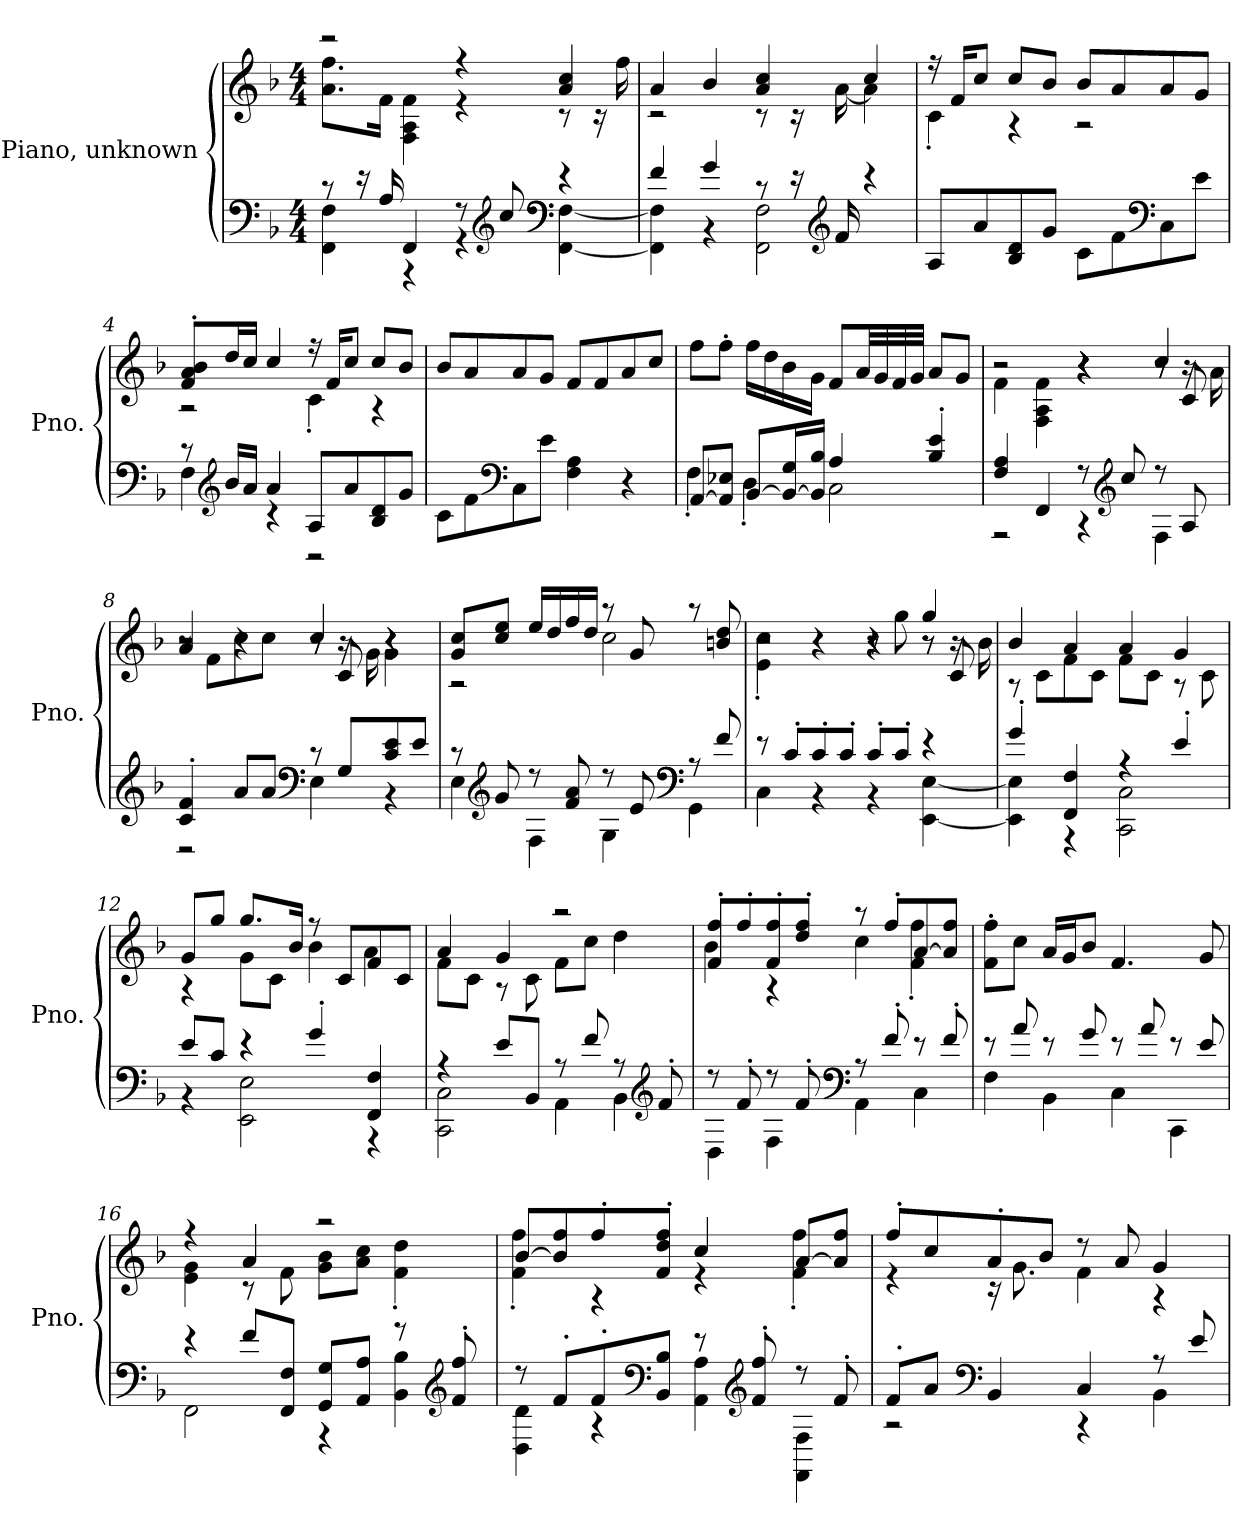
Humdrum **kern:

**kern	**kern
*part1	*part1
*staff2	*staff1
*I"Piano, unknown	*
*I'Pno.	*
*clefF4	*clefG2
*k[b-]	*k[b-]
*M4/4	*M4/4
*MM120	*MM120
=1	=1
*^	*^
8r	4FF\ 4F\	2r	8.a\ 8.ff\L
16r	.	.	.
16A/	.	.	16f\Jk
4FF/	4r	.	4F\ 4A\ 4f\
8r	4r	4r	4r
*clefG2	*	*	*
8cc/	.	.	.
*clefF4	*	*	*
4r	[4FF\ [4F\	4a/ 4cc/	8r
.	.	.	16r
.	.	.	16ff\
=2	=2	=2	=2
4f/	4FF\] 4F\]	4a/	2r
4g/	4r	4b-/	.
8r	2FF\ 2F\	4a/ 4cc/	8r
16r	.	.	16r
*clefG2	*	*	*
16f/	.	.	[16a\
4r	.	4cc/	4a\]
*v	*v	*	*
=3	=3	=3
8A/L	16r	4c'\
.	16f/KL	.
8a/	8cc/J	.
8B-/ 8d/	8cc/L	4r
8g/J	8b-/J	.
8c\L	8b-/L	2r
8f\	8a/	.
*clefF4	*	*
8C\	8a/	.
8e\J	8g/J	.
!!LO:LB:g=z	!!
=4	=4	=4
*^	*	*
8r	4F\	8f/' 8a/' 8b-/'L	2r
*clefG2	*	*	*
16b-/LL	.	16dd/L	.
16a/JJ	.	16cc/JJ	.
4a/	4r	4cc/	.
8A/L	2r	16r	4c'\
.	.	16f/KL	.
8a/	.	8cc/J	.
8B-/ 8d/	.	8cc/L	4r
8g/J	.	8b-/J	.
*v	*v	*	*
*	*v	*v
=5	=5
8c\L	8b-/L
8f\	8a/
*clefF4	*
8C\	8a/
8e\J	8g/J
4F\ 4A\	8f/L
.	8f/
4r	8a/
.	8cc/J
=6	=6
*^	*
[8AA/L	4F'\	8ff\L
8AA/] 8E-X/J	.	8ff'\J
[8BB-/L	4D'\	16ff\LL
.	.	16dd\
16BB-/_ 16G/L	.	16b-\
16BB-/] 16B-/JJ	.	16g\JJ
4A/	2C\	8f/L
.	.	32a/LL
.	.	32g/
.	.	32f/
.	.	32g/JJJ
4B-/' 4e/'	.	8a/L
.	.	8g/J
!!LO:LB:g=z
=7	=7	=7
*	*	*^
*	*	*	*^
4F/ 4A/	2r	2r	4f\	2r
4FF/	.	.	4F\ 4A\ 4f\	.
8r	4r	4r	4r	4r
*clefG2	*	*	*	*
8cc/	.	.	.	.
8r	4F\	4cc/	8r	8r
8A/	.	.	16r	8c/
.	.	.	16a\	.
=8	=8	=8	=8	=8
4c/' 4f/'	2r	4a/	8r	2r
.	.	.	8f\L	.
8a/L	.	4r	8cc\	.
8a/J	.	.	8cc\J	.
*clefF4	*	*	*	*
8r	4E\	4cc/	8r	8r
8G/L	.	.	16r	8c/
.	.	.	16g\	.
8c/ 8e/	4r	4r	4g\	4r
8e/J	.	.	.	.
*	*	*	*v	*v
=9	=9	=9	=9
8r	4E\	8g/ 8cc/L	2r
*clefG2	*	*	*
8g/	.	8cc/ 8ee/J	.
8r	4F\	16ee/LL	.
.	.	16dd/	.
8f/ 8a/	.	16ff/	.
.	.	16dd/JJ	.
8r	4G\	8r	2cc\
8e/	.	8g/	.
*clefF4	*	*	*
8r	4GG\	8r	.
8f/	.	8bn/ 8dd/	.
!!LO:LB:g=z
=10	=10	=10	=10
*	*	*	*^
8r	4C\	2r	4e\' 4cc\'	2r
8c'/L	.	.	.	.
8c'/	4r	.	4r	.
8c'/J	.	.	.	.
8c'/L	4r	4r	8r	4r
8c'/J	.	.	8gg\	.
4r	[4EE\ [4E\	4gg/	8r	8r
.	.	.	16r	8c/
.	.	.	16b-\	.
*	*	*	*v	*v
=11	=11	=11	=11
4g'/	4EE\] 4E\]	4b-/	8r
.	.	.	8c\L
4FF/ 4F/	4r	4a/	8f\
.	.	.	8c\J
4r	2CC\ 2C\	4a/	8f\L
.	.	.	8c\J
4e'/	.	4g/	8r
.	.	.	8c\
=12	=12	=12	=12
8e/L	4r	8g/L	4r
8c/J	.	8gg/J	.
4r	2EE\ 2E\	8.gg/L	8g\L
.	.	.	8c\J
.	.	16b-/Jk	.
4g'/	.	8r	4b-\
.	.	8c/L	.
4FF/ 4F/	4r	8f/	4a\
.	.	8c/J	.
=13	=13	=13	=13
4r	2CC\ 2C\	4a/	8f\L
.	.	.	8c\J
8e/L	.	4g/	8r
8BB-/J	.	.	8c\
8r	4AA\	2r	8f\L
8f/	.	.	8cc\J
8r	4BB-\	.	4dd\
*clefG2	*	*	*
8f'/	.	.	.
!!LO:LB:g=z	!!
=14	=14	=14	=14
8r	4D\	8f/' 8ff/'L	4b-\
8f'/	.	8ff'/	.
8r	4F\	8f/' 8ff/'	4r
8f'/	.	8dd/' 8ff/'J	.
*clefF4	*	*	*
8r	4AA\	8r	4cc\
8f'/	.	8ff'/L	.
8r	4C\	[8a/	4f\' 4ff\'
8f'/	.	8a/] 8ff/J	.
*	*	*v	*v
=15	=15	=15
8r	4F\	8f\' 8ff\'L
8a/	.	8cc\J
8r	4BB-\	16a/LL
.	.	16g/J
8g/	.	8b-/J
8r	4C\	4.f/
8a/	.	.
8r	4CC\	.
8e/	.	8g/
=16	=16	=16
*	*	*^
4r	2FF\	4r	4e\ 4g\
8f/L	.	4a/	8r
8FF/ 8F/J	.	.	8f\
8GG/ 8G/L	4r	2r	8g\ 8b-\L
8AA/ 8A/J	.	.	8a\ 8cc\J
8r	4BB-\ 4B-\	.	4f\' 4dd\'
*clefG2	*	*	*
8f/' 8ff/'	.	.	.
!!LO:LB:g=z	!!
=17	=17	=17	=17
8r	4D\ 4d\	[8b-/L	4f\' 4ff\'
8f'/L	.	8b-/] 8ff/	.
8f'/	4r	8ff'/	4r
*clefF4	*	*	*
8BB-/ 8B-/J	.	8f/' 8dd/' 8ff/'J	.
8r	4AA\ 4A\	4cc/	4r
*clefG2	*	*	*
8f/' 8ff/'	.	.	.
8r	4FF\ 4F\	[8a/L	4f\' 4ff\'
8f'/	.	8a/] 8ff/J	.
=18	=18	=18	=18
8f'/L	2r	8ff'/L	4r
8a/J	.	8cc/	.
*clefF4	*	*	*
4BB-/	.	8a'/	16r
.	.	.	8.g\
.	.	8b-/J	.
4C/	4r	8r	4f\
.	.	8a/	.
8r	4BB-\	4g/	4r
8e/	.	.	.
*v	*v	*	*
*	*v	*v
=	=
*-	*-
